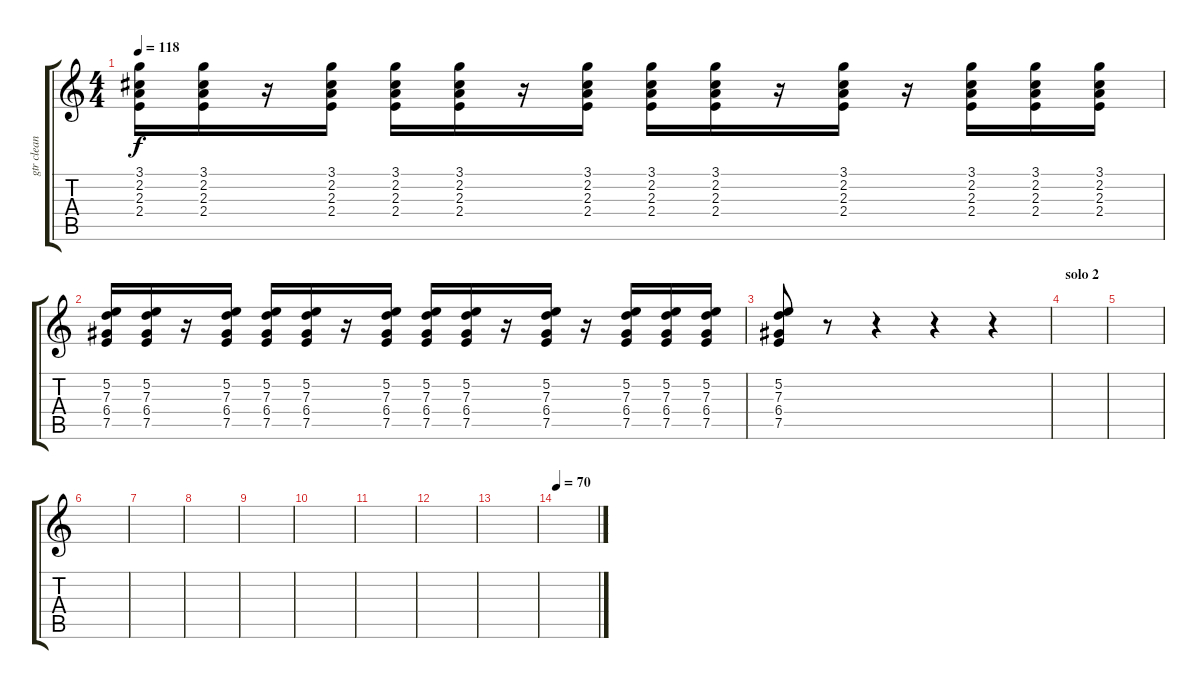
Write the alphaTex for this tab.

\track ("gtr clean" "gtr clean") {instrument acousticguitarnylon}
\staff {score tabs}
\tuning (E4 B3 G3 D3 A2 E2) {hide}
\ts (4 4)
\tempo 118
\clef g2
\ks c
(3.1 2.2 2.3 2.4).16{dy f} (3.1 2.2 2.3 2.4).16 r.16 (3.1 2.2 2.3 2.4).16 (3.1 2.2 2.3 2.4).16 (3.1 2.2 2.3 2.4).16 r.16 (3.1 2.2 2.3 2.4).16 (3.1 2.2 2.3 2.4).16 (3.1 2.2 2.3 2.4).16 r.16 (3.1 2.2 2.3 2.4).16 r.16 (3.1 2.2 2.3 2.4).16 (3.1 2.2 2.3 2.4).16 (3.1 2.2 2.3 2.4).16 |
(5.2 7.3 6.4 7.5).16 (5.2 7.3 6.4 7.5).16 r.16 (5.2 7.3 6.4 7.5).16 (5.2 7.3 6.4 7.5).16 (5.2 7.3 6.4 7.5).16 r.16 (5.2 7.3 6.4 7.5).16 (5.2 7.3 6.4 7.5).16 (5.2 7.3 6.4 7.5).16 r.16 (5.2 7.3 6.4 7.5).16 r.16 (5.2 7.3 6.4 7.5).16 (5.2 7.3 6.4 7.5).16 (5.2 7.3 6.4 7.5).16 |
(5.2 7.3 6.4 7.5).8 r.8 r.4 r.4 r.4 |
\section ("" "solo 2")
|
|
|
|
|
|
|
|
|
|
\tempo 70
